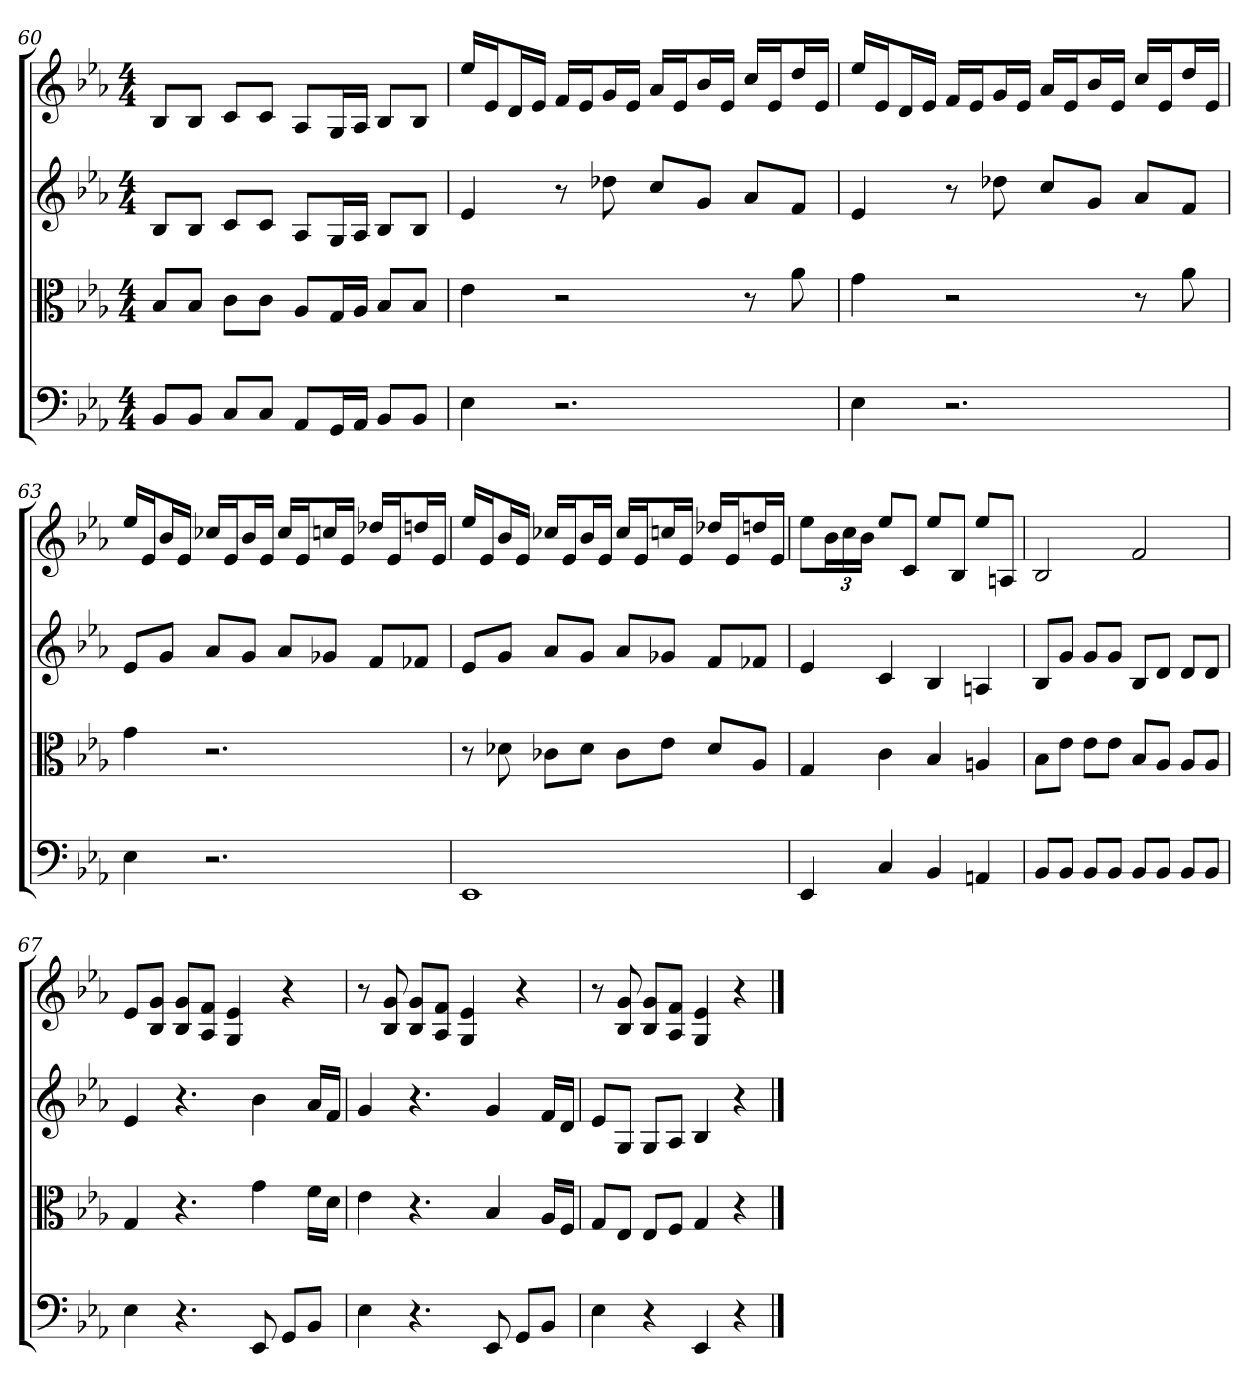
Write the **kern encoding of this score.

**kern	**kern	**kern	**kern
*part4	*part3	*part2	*part1
*staff4	*staff3	*staff2	*staff1
*clefF4	*clefC3	*	*
*k[b-e-a-]	*k[b-e-a-]	*k[b-e-a-]	*k[b-e-a-]
*E-:	*E-:	*E-:	*E-:
*M4/4	*M4/4	*M4/4	*M4/4
=60	=60	=60	=60
8BB-/L	8B-/L	8B-L	8B-L
8BB-/J	8B-/J	8B-J	8B-J
8C/L	8c\L	8cL	8cL
8C/J	8c\J	8cJ	8cJ
8AA-/L	8A-/L	8A-L	8A-L
16GG/L	16G/L	16GL	16GL
16AA-/JJ	16A-/JJ	16A-JJ	16A-JJ
8BB-/L	8B-/L	8B-L	8B-L
8BB-/J	8B-/J	8B-J	8B-J
=61	=61	=61	=61
4E-	4e-	4e-	16ee-LL
.	.	.	16e-J
.	.	.	16dL
.	.	.	16e-JJ
2.r	2r	8r	16fLL
.	.	.	16e-J
.	.	8dd-X	16gL
.	.	.	16e-JJ
.	.	8ccL	16a-LL
.	.	.	16e-J
.	.	8gJ	16b-L
.	.	.	16e-JJ
.	8r	8a-L	16ccLL
.	.	.	16e-J
.	8a-	8fJ	16ddL
.	.	.	16e-JJ
=62	=62	=62	=62
4E-	4g	4e-	16ee-LL
.	.	.	16e-J
.	.	.	16dL
.	.	.	16e-JJ
2.r	2r	8r	16fLL
.	.	.	16e-J
.	.	8dd-X	16gL
.	.	.	16e-JJ
.	.	8ccL	16a-LL
.	.	.	16e-J
.	.	8gJ	16b-L
.	.	.	16e-JJ
.	8r	8a-L	16ccLL
.	.	.	16e-J
.	8a-	8fJ	16ddL
.	.	.	16e-JJ
=63	=63	=63	=63
4E-	4g	8e-L	16ee-LL
.	.	.	16e-J
.	.	8gJ	16b-L
.	.	.	16e-JJ
2.r	2.r	8a-L	16cc-XLL
.	.	.	16e-J
.	.	8gJ	16b-L
.	.	.	16e-JJ
.	.	8a-L	16cc-LL
.	.	.	16e-J
.	.	8g-XJ	16ccnL
.	.	.	16e-JJ
.	.	8fL	16dd-XLL
.	.	.	16e-J
.	.	8f-XJ	16ddnL
.	.	.	16e-JJ
=64	=64	=64	=64
1EE-	8r	8e-L	16ee-LL
.	.	.	16e-J
.	8d-X	8gJ	16b-L
.	.	.	16e-JJ
.	8c-X\L	8a-L	16cc-XLL
.	.	.	16e-J
.	8d-\J	8gJ	16b-L
.	.	.	16e-JJ
.	8c-\L	8a-L	16cc-LL
.	.	.	16e-J
.	8e-\J	8g-XJ	16ccnL
.	.	.	16e-JJ
.	8d-/L	8fL	16dd-XLL
.	.	.	16e-J
.	8A-/J	8f-XJ	16ddnL
.	.	.	16e-JJ
=65	=65	=65	=65
4EE-	4G	4e-	8ee-L
.	.	.	24b-L
.	.	.	24cc
.	.	.	24b-JJ
4C	4c	4c	8ee-L
.	.	.	8cJ
4BB-	4B-	4B-	8ee-L
.	.	.	8B-J
4AAn	4An	4An	8ee-L
.	.	.	8AnJ
=66	=66	=66	=66
8BB-/L	8B-\L	8B-L	2B-
8BB-/J	8e-\J	8gJ	.
8BB-/L	8e-\L	8gL	.
8BB-/J	8e-\J	8gJ	.
8BB-/L	8B-/L	8B-L	2f
8BB-/J	8A-/J	8dJ	.
8BB-/L	8A-/L	8dL	.
8BB-/J	8A-/J	8dJ	.
=67	=67	=67	=67
4E-	4G	4e-	8e-L
.	.	.	8B- 8gJ
4.r	4.r	4.r	8B- 8gL
.	.	.	8A- 8fJ
.	.	.	4G 4e-
8EE-	4g	4b-	.
8GG/L	.	.	4r
8BB-/J	16f\LL	16a-LL	.
.	16d\JJ	16fJJ	.
=68	=68	=68	=68
4E-	4e-	4g	8r
.	.	.	8B- 8g
4.r	4.r	4.r	8B- 8gL
.	.	.	8A- 8fJ
.	.	.	4G 4e-
8EE-	4B-	4g	.
8GG/L	.	.	4r
8BB-/J	16A-/LL	16fLL	.
.	16F/JJ	16dJJ	.
=69	=69	=69	=69
4E-	8G/L	8e-L	8r
.	8E-/J	8GJ	8B- 8g
4r	8E-/L	8GL	8B- 8gL
.	8F/J	8A-J	8A- 8fJ
4EE-	4G	4B-	4G 4e-
4r	4r	4r	4r
==	==	==	==
*-	*-	*-	*-
